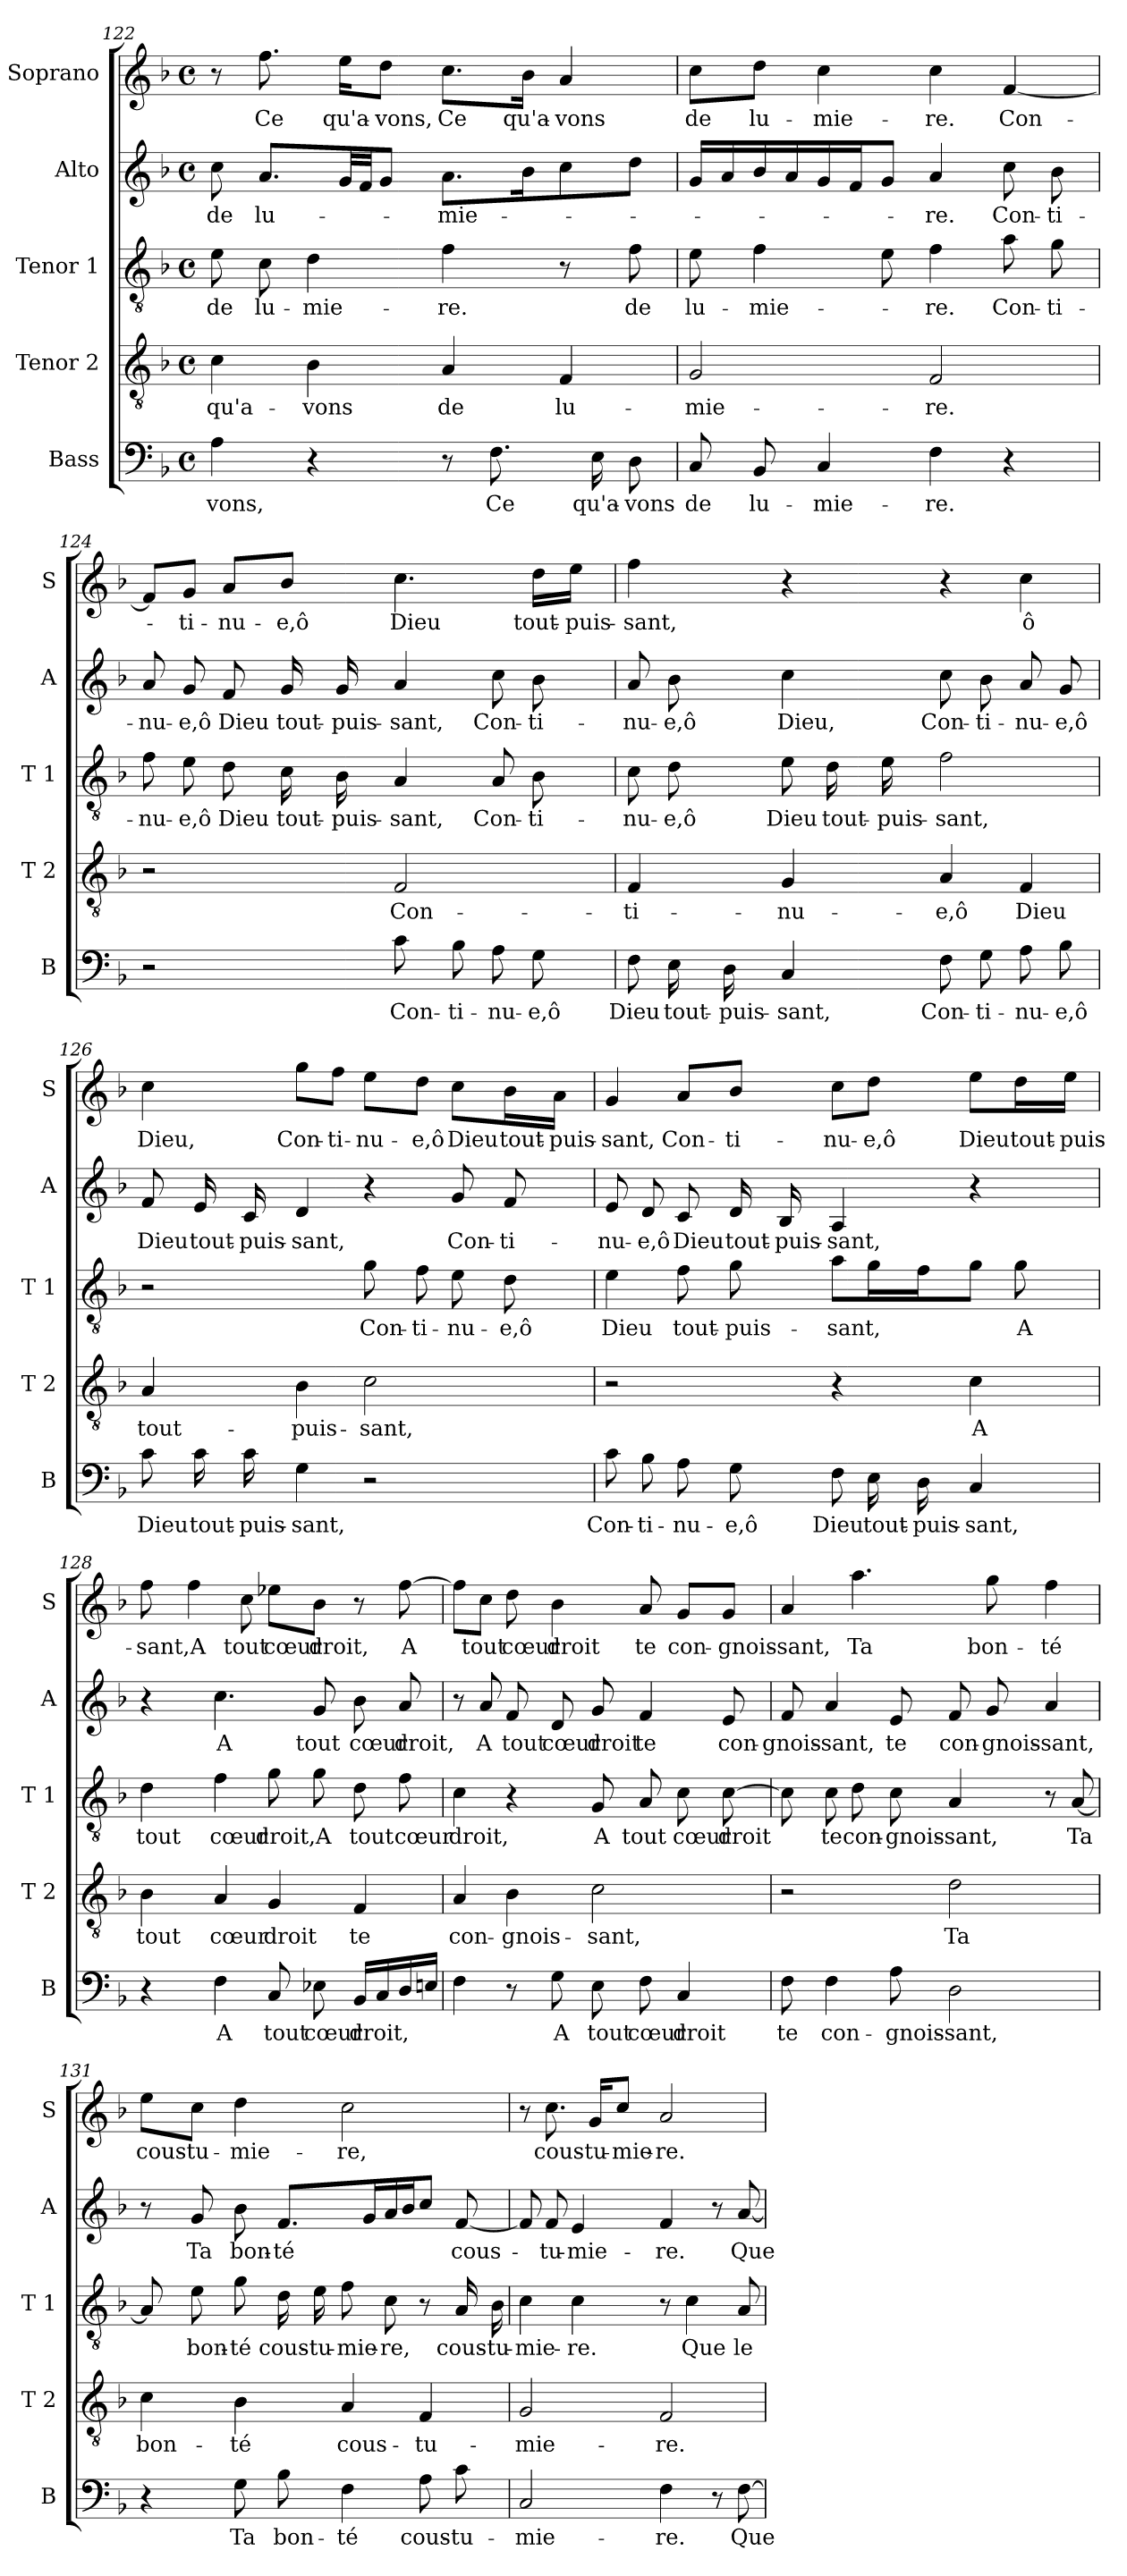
**kern	**text	**kern	**text	**kern	**text	**kern	**text	**kern	**text
*part5	*part5	*part4	*part4	*part3	*part3	*part2	*part2	*part1	*part1
*staff5	*staff5	*staff4	*staff4	*staff3	*staff3	*staff2	*staff2	*staff1	*staff1
*I"Bass	*	*I"Tenor 2	*	*I"Tenor 1	*	*I"Alto	*	*I"Soprano	*
*I'B	*	*I'T 2	*	*I'T 1	*	*I'A	*	*I'S	*
*clefF4	*	*clefGv2	*	*clefGv2	*	*clefG2	*	*clefG2	*
*k[b-]	*	*k[b-]	*	*k[b-]	*	*k[b-]	*	*k[b-]	*
*F:	*	*F:	*	*F:	*	*F:	*	*F:	*
*M4/4	*	*M4/4	*	*M4/4	*	*M4/4	*	*M4/4	*
*met(c)	*	*met(c)	*	*met(c)	*	*met(c)	*	*met(c)	*
=122	=122	=122	=122	=122	=122	=122	=122	=122	=122
!	!LO:LY:b	!	!LO:LY:b	!	!LO:LY:b	!	!LO:LY:b	!	!
4A\	-vons,	4c\	qu'a-	8e\	de	8cc\	de	8r	.
!	!	!	!	!	!LO:LY:b	!	!LO:LY:b	!	!LO:LY:b
.	.	.	.	8c\	lu-	8.a/L	lu-	8.ff\	Ce
!	!	!	!LO:LY:b	!	!LO:LY:b	!	!	!	!
4r	.	4B-\	-vons	4d\	-mie-	.	.	.	.
!	!	!	!	!	!	!	!	!	!LO:LY:b
.	.	.	.	.	.	32g/LL	.	16ee\KL	qu'a-
.	.	.	.	.	.	32f/JJ	.	.	.
!	!	!	!	!	!	!	!	!	!LO:LY:b
.	.	.	.	.	.	8g/J	.	8dd\J	-vons,
!	!	!	!LO:LY:b	!	!LO:LY:b	!	!LO:LY:b	!	!LO:LY:b
8r	.	4A/	de	4f\	-re.	8.a\L	-mie-	8.cc\L	Ce
!	!LO:LY:b	!	!	!	!	!	!	!	!
8.F\	Ce	.	.	.	.	.	.	.	.
!	!	!	!	!	!	!	!	!	!LO:LY:b
.	.	.	.	.	.	16b-\k	.	16b-\Jk	qu'a-
!	!	!	!LO:LY:b	!	!	!	!	!	!LO:LY:b
.	.	4F/	lu-	8r	.	8cc\	.	4a/	-vons
!	!LO:LY:b	!	!	!	!	!	!	!	!
16E\	qu'a-	.	.	.	.	.	.	.	.
!	!LO:LY:b	!	!	!	!LO:LY:b	!	!	!	!
8D\	-vons	.	.	8f\	de	8dd\J	.	.	.
=123	=123	=123	=123	=123	=123	=123	=123	=123	=123
!	!LO:LY:b	!	!LO:LY:b	!	!LO:LY:b	!	!	!	!LO:LY:b
8C/	de	2G/	-mie-	8e\	lu-	16g/LL	.	8cc\L	de
.	.	.	.	.	.	16a/	.	.	.
!	!LO:LY:b	!	!	!	!LO:LY:b	!	!	!	!LO:LY:b
8BB-/	lu-	.	.	4f\	-mie-	16b-/	.	8dd\J	lu-
.	.	.	.	.	.	16a/	.	.	.
!	!LO:LY:b	!	!	!	!	!	!	!	!LO:LY:b
4C/	-mie-	.	.	.	.	16g/	.	4cc\	-mie-
.	.	.	.	.	.	16f/J	.	.	.
.	.	.	.	8e\	.	8g/J	.	.	.
!	!LO:LY:b	!	!LO:LY:b	!	!LO:LY:b	!	!LO:LY:b	!	!LO:LY:b
4F\	-re.	2F/	-re.	4f\	-re.	4a/	-re.	4cc\	-re.
!	!	!	!	!	!LO:LY:b	!	!LO:LY:b	!	!LO:LY:b
4r	.	.	.	8a\	Con-	8cc\	Con-	[4f/	Con-
!	!	!	!	!	!LO:LY:b	!	!LO:LY:b	!	!
.	.	.	.	8g\	-ti-	8b-\	-ti-	.	.
!!LO:LB:g=z
=124	=124	=124	=124	=124	=124	=124	=124	=124	=124
!	!	!	!	!	!LO:LY:b	!	!LO:LY:b	!	!
2r	.	2r	.	8f\	-nu-	8a/	-nu-	8f/L]	.
!	!	!	!	!	!LO:LY:b	!	!LO:LY:b	!	!LO:LY:b
.	.	.	.	8e\	-e,ô	8g/	-e,ô	8g/J	-ti-
!	!	!	!	!	!LO:LY:b	!	!LO:LY:b	!	!LO:LY:b
.	.	.	.	8d\	Dieu	8f/	Dieu	8a/L	-nu-
!	!	!	!	!	!LO:LY:b	!	!LO:LY:b	!	!LO:LY:b
.	.	.	.	16c\	tout-	16g/	tout-	8b-/J	-e,ô
!	!	!	!	!	!LO:LY:b	!	!LO:LY:b	!	!
.	.	.	.	16B-\	-puis-	16g/	-puis-	.	.
!	!LO:LY:b	!	!LO:LY:b	!	!LO:LY:b	!	!LO:LY:b	!	!LO:LY:b
8c\	Con-	2F/	Con-	4A/	-sant,	4a/	-sant,	4.cc\	Dieu
!	!LO:LY:b	!	!	!	!	!	!	!	!
8B-\	-ti-	.	.	.	.	.	.	.	.
!	!LO:LY:b	!	!	!	!LO:LY:b	!	!LO:LY:b	!	!
8A\	-nu-	.	.	8A/	Con-	8cc\	Con-	.	.
!	!LO:LY:b	!	!	!	!LO:LY:b	!	!LO:LY:b	!	!LO:LY:b
8G\	-e,ô	.	.	8B-\	-ti-	8b-\	-ti-	16dd\LL	tout-
!	!	!	!	!	!	!	!	!	!LO:LY:b
.	.	.	.	.	.	.	.	16ee\JJ	-puis-
=125	=125	=125	=125	=125	=125	=125	=125	=125	=125
!	!LO:LY:b	!	!LO:LY:b	!	!LO:LY:b	!	!LO:LY:b	!	!LO:LY:b
8F\	Dieu	4F/	-ti-	8c\	-nu-	8a/	-nu-	4ff\	-sant,
!	!LO:LY:b	!	!	!	!LO:LY:b	!	!LO:LY:b	!	!
16E\	tout-	.	.	8d\	-e,ô	8b-\	-e,ô	.	.
!	!LO:LY:b	!	!	!	!	!	!	!	!
16D\	-puis-	.	.	.	.	.	.	.	.
!	!LO:LY:b	!	!LO:LY:b	!	!LO:LY:b	!	!LO:LY:b	!	!
4C/	-sant,	4G/	-nu-	8e\	Dieu	4cc\	Dieu,	4r	.
!	!	!	!	!	!LO:LY:b	!	!	!	!
.	.	.	.	16d\	tout-	.	.	.	.
!	!	!	!	!	!LO:LY:b	!	!	!	!
.	.	.	.	16e\	-puis-	.	.	.	.
!	!LO:LY:b	!	!LO:LY:b	!	!LO:LY:b	!	!LO:LY:b	!	!
8F\	Con-	4A/	-e,ô	2f\	-sant,	8cc\	Con-	4r	.
!	!LO:LY:b	!	!	!	!	!	!LO:LY:b	!	!
8G\	-ti-	.	.	.	.	8b-\	-ti-	.	.
!	!LO:LY:b	!	!LO:LY:b	!	!	!	!LO:LY:b	!	!LO:LY:b
8A\	-nu-	4F/	Dieu	.	.	8a/	-nu-	4cc\	ô
!	!LO:LY:b	!	!	!	!	!	!LO:LY:b	!	!
8B-\	-e,ô	.	.	.	.	8g/	-e,ô	.	.
!!LO:LB:g=z
=126	=126	=126	=126	=126	=126	=126	=126	=126	=126
!	!LO:LY:b	!	!LO:LY:b	!	!	!	!LO:LY:b	!	!LO:LY:b
8c\	Dieu	4A/	tout-	2r	.	8f/	Dieu	4cc\	Dieu,
!	!LO:LY:b	!	!	!	!	!	!LO:LY:b	!	!
16c\	tout-	.	.	.	.	16e/	tout-	.	.
!	!LO:LY:b	!	!	!	!	!	!LO:LY:b	!	!
16c\	-puis-	.	.	.	.	16c/	-puis-	.	.
!	!LO:LY:b	!	!LO:LY:b	!	!	!	!LO:LY:b	!	!LO:LY:b
4G\	-sant,	4B-\	-puis-	.	.	4d/	-sant,	8gg\L	Con-
!	!	!	!	!	!	!	!	!	!LO:LY:b
.	.	.	.	.	.	.	.	8ff\J	-ti-
!	!	!	!LO:LY:b	!	!LO:LY:b	!	!	!	!LO:LY:b
2r	.	2c\	-sant,	8g\	Con-	4r	.	8ee\L	-nu-
!	!	!	!	!	!LO:LY:b	!	!	!	!LO:LY:b
.	.	.	.	8f\	-ti-	.	.	8dd\J	-e,ô
!	!	!	!	!	!LO:LY:b	!	!LO:LY:b	!	!LO:LY:b
.	.	.	.	8e\	-nu-	8g/	Con-	8cc\L	Dieu
!	!	!	!	!	!LO:LY:b	!	!LO:LY:b	!	!LO:LY:b
.	.	.	.	8d\	-e,ô	8f/	-ti-	16b-\L	tout-
!	!	!	!	!	!	!	!	!	!LO:LY:b
.	.	.	.	.	.	.	.	16a\JJ	-puis-
=127	=127	=127	=127	=127	=127	=127	=127	=127	=127
!	!LO:LY:b	!	!	!	!LO:LY:b	!	!LO:LY:b	!	!LO:LY:b
8c\	Con-	2r	.	4e\	Dieu	8e/	-nu-	4g/	-sant,
!	!LO:LY:b	!	!	!	!	!	!LO:LY:b	!	!
8B-\	-ti-	.	.	.	.	8d/	-e,ô	.	.
!	!LO:LY:b	!	!	!	!LO:LY:b	!	!LO:LY:b	!	!LO:LY:b
8A\	-nu-	.	.	8f\	tout-	8c/	Dieu	8a/L	Con-
!	!LO:LY:b	!	!	!	!LO:LY:b	!	!LO:LY:b	!	!LO:LY:b
8G\	-e,ô	.	.	8g\	-puis-	16d/	tout-	8b-/J	-ti-
!	!	!	!	!	!	!	!LO:LY:b	!	!
.	.	.	.	.	.	16B-/	-puis-	.	.
!	!LO:LY:b	!	!	!	!LO:LY:b	!	!LO:LY:b	!	!LO:LY:b
8F\	Dieu	4r	.	8a\L	-sant,	4A/	-sant,	8cc\L	-nu-
!	!LO:LY:b	!	!	!	!	!	!	!	!LO:LY:b
16E\	tout-	.	.	16g\L	.	.	.	8dd\J	-e,ô
!	!LO:LY:b	!	!	!	!	!	!	!	!
16D\	-puis-	.	.	16f\J	.	.	.	.	.
!	!LO:LY:b	!	!LO:LY:b	!	!	!	!	!	!LO:LY:b
4C/	-sant,	4c\	A	8g\J	.	4r	.	8ee\L	Dieu
!	!	!	!	!	!LO:LY:b	!	!	!	!LO:LY:b
.	.	.	.	8g\	A	.	.	16dd\L	tout-
!	!	!	!	!	!	!	!	!	!LO:LY:b
.	.	.	.	.	.	.	.	16ee\JJ	-puis-
!!LO:PB:g=z
=128	=128	=128	=128	=128	=128	=128	=128	=128	=128
!	!	!	!LO:LY:b	!	!LO:LY:b	!	!	!	!LO:LY:b
4r	.	4B-\	tout	4d\	tout	4r	.	8ff\	-sant,
!	!	!	!	!	!	!	!	!	!LO:LY:b
.	.	.	.	.	.	.	.	4ff\	A
!	!LO:LY:b	!	!LO:LY:b	!	!LO:LY:b	!	!LO:LY:b	!	!
4F\	A	4A/	cœur	4f\	cœur	4.cc\	A	.	.
!	!	!	!	!	!	!	!	!	!LO:LY:b
.	.	.	.	.	.	.	.	8cc\	tout
!	!LO:LY:b	!	!LO:LY:b	!	!LO:LY:b	!	!	!	!LO:LY:b
8C/	tout	4G/	droit	8g\	droit,	.	.	8ee-X\L	cœur
!	!LO:LY:b	!	!	!	!LO:LY:b	!	!LO:LY:b	!	!LO:LY:b
8E-X\	cœur	.	.	8g\	A	8g/	tout	8b-\J	droit,
!	!LO:LY:b	!	!LO:LY:b	!	!LO:LY:b	!	!LO:LY:b	!	!
16BB-/LL	droit,	4F/	te	8d\	tout	8b-\	cœur	8r	.
16C/	.	.	.	.	.	.	.	.	.
!	!	!	!	!	!LO:LY:b	!	!LO:LY:b	!	!LO:LY:b
16D/	.	.	.	8f\	cœur	8a/	droit,	[8ff\	A
16En/JJ	.	.	.	.	.	.	.	.	.
=129	=129	=129	=129	=129	=129	=129	=129	=129	=129
!	!	!	!LO:LY:b	!	!LO:LY:b	!	!	!	!
4F\	.	4A/	con-	4c\	droit,	8r	.	8ff\L]	.
!	!	!	!	!	!	!	!LO:LY:b	!	!LO:LY:b
.	.	.	.	.	.	8a/	A	8cc\J	tout
!	!	!	!LO:LY:b	!	!	!	!LO:LY:b	!	!LO:LY:b
8r	.	4B-\	-gnois-	4r	.	8f/	tout	8dd\	cœur
!	!LO:LY:b	!	!	!	!	!	!LO:LY:b	!	!LO:LY:b
8G\	A	.	.	.	.	8d/	cœur	4b-\	droit
!	!LO:LY:b	!	!LO:LY:b	!	!LO:LY:b	!	!LO:LY:b	!	!
8E\	tout	2c\	-sant,	8G/	A	8g/	droit	.	.
!	!LO:LY:b	!	!	!	!LO:LY:b	!	!LO:LY:b	!	!LO:LY:b
8F\	cœur	.	.	8A/	tout	4f/	te	8a/	te
!	!LO:LY:b	!	!	!	!LO:LY:b	!	!	!	!LO:LY:b
4C/	droit	.	.	8c\	cœur	.	.	8g/L	con-
!	!	!	!	!	!LO:LY:b	!	!LO:LY:b	!	!LO:LY:b
.	.	.	.	[8c\	droit	8e/	con-	8g/J	-gnois-
=130	=130	=130	=130	=130	=130	=130	=130	=130	=130
!	!LO:LY:b	!	!	!	!	!	!LO:LY:b	!	!LO:LY:b
8F\	te	2r	.	8c\]	.	8f/	-gnois-	4a/	-sant,
!	!LO:LY:b	!	!	!	!LO:LY:b	!	!LO:LY:b	!	!
4F\	con-	.	.	8c\	te	4a/	-sant,	.	.
!	!	!	!	!	!LO:LY:b	!	!	!	!LO:LY:b
.	.	.	.	8d\	con-	.	.	4.aa\	Ta
!	!LO:LY:b	!	!	!	!LO:LY:b	!	!LO:LY:b	!	!
8A\	-gnois-	.	.	8c\	-gnois-	8e/	te	.	.
!	!LO:LY:b	!	!LO:LY:b	!	!LO:LY:b	!	!LO:LY:b	!	!
2D\	-sant,	2d\	Ta	4A/	-sant,	8f/	con-	.	.
!	!	!	!	!	!	!	!LO:LY:b	!	!LO:LY:b
.	.	.	.	.	.	8g/	-gnois-	8gg\	bon-
!	!	!	!	!	!	!	!LO:LY:b	!	!LO:LY:b
.	.	.	.	8r	.	4a/	-sant,	4ff\	-té
!	!	!	!	!	!LO:LY:b	!	!	!	!
.	.	.	.	[8A/	Ta	.	.	.	.
!!LO:LB:g=z
=131	=131	=131	=131	=131	=131	=131	=131	=131	=131
!	!	!	!LO:LY:b	!	!	!	!	!	!LO:LY:b
4r	.	4c\	bon-	8A/]	.	8r	.	8ee\L	cous-
!	!	!	!	!	!LO:LY:b	!	!LO:LY:b	!	!LO:LY:b
.	.	.	.	8e\	bon-	8g/	Ta	8cc\J	-tu-
!	!LO:LY:b	!	!LO:LY:b	!	!LO:LY:b	!	!LO:LY:b	!	!LO:LY:b
8G\	Ta	4B-\	-té	8g\	-té	8b-\	bon-	4dd\	-mie-
!	!LO:LY:b	!	!	!	!LO:LY:b	!	!LO:LY:b	!	!
8B-\	bon-	.	.	16d\	cous-	8.f/L	-té	.	.
!	!	!	!	!	!LO:LY:b	!	!	!	!
.	.	.	.	16e\	-tu-	.	.	.	.
!	!LO:LY:b	!	!LO:LY:b	!	!LO:LY:b	!	!	!	!LO:LY:b
4F\	-té	4A/	cous-	8f\	-mie-	.	.	2cc\	-re,
.	.	.	.	.	.	16g/L	.	.	.
!	!	!	!	!	!LO:LY:b	!	!	!	!
.	.	.	.	8c\	-re,	16a/	.	.	.
.	.	.	.	.	.	16b-/J	.	.	.
!	!LO:LY:b	!	!LO:LY:b	!	!	!	!	!	!
8A\	cous-	4F/	-tu-	8r	.	8cc/J	.	.	.
!	!LO:LY:b	!	!	!	!LO:LY:b	!	!LO:LY:b	!	!
8c\	-tu-	.	.	16A/	cous-	[8f/	cous-	.	.
!	!	!	!	!	!LO:LY:b	!	!	!	!
.	.	.	.	16B-\	-tu-	.	.	.	.
=132	=132	=132	=132	=132	=132	=132	=132	=132	=132
!	!LO:LY:b	!	!LO:LY:b	!	!LO:LY:b	!	!	!	!
2C/	-mie-	2G/	-mie-	4c\	-mie-	8f/]	.	8r	.
!	!	!	!	!	!	!	!LO:LY:b	!	!LO:LY:b
.	.	.	.	.	.	8f/	-tu-	8.cc\	cous-
!	!	!	!	!	!LO:LY:b	!	!LO:LY:b	!	!
.	.	.	.	4c\	-re.	4e/	-mie-	.	.
!	!	!	!	!	!	!	!	!	!LO:LY:b
.	.	.	.	.	.	.	.	16g/KL	-tu-
!	!	!	!	!	!	!	!	!	!LO:LY:b
.	.	.	.	.	.	.	.	8cc/J	-mie-
!	!LO:LY:b	!	!LO:LY:b	!	!	!	!LO:LY:b	!	!LO:LY:b
4F\	-re.	2F/	-re.	8r	.	4f/	-re.	2a/	-re.
!	!	!	!	!	!LO:LY:b	!	!	!	!
.	.	.	.	4c\	Que	.	.	.	.
8r	.	.	.	.	.	8r	.	.	.
!	!LO:LY:b	!	!	!	!LO:LY:b	!	!LO:LY:b	!	!
[8F\	Que	.	.	8A/	le	[8a/	Que	.	.
=	=	=	=	=	=	=	=	=	=
*-	*-	*-	*-	*-	*-	*-	*-	*-	*-
